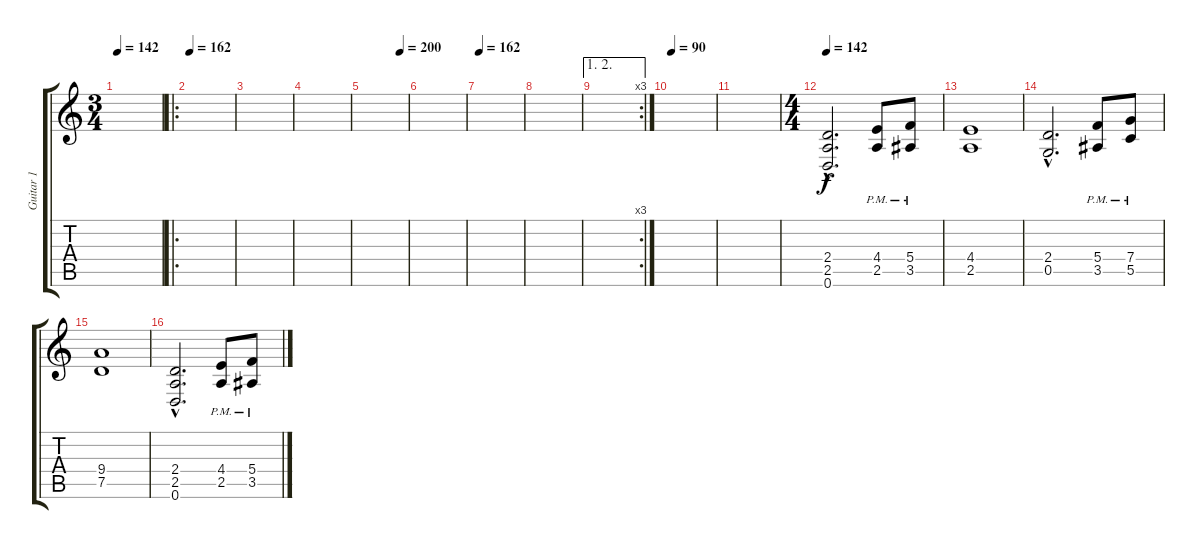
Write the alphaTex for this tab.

\track ("Guitar 1" "Guitar 1") {instrument distortionguitar}
\staff {score tabs}
\tuning (D4 A3 F3 C3 G2 D2) {hide}
\ts (3 4)
\tempo 142
\clef g2
\ks c
|
\ro
\tempo 162
|
|
|
\tempo (200 0.8333333333333334)
|
|
\tempo 162
|
|
\ae (1 2)
\rc 3
|
\tempo 90
|
|
\ts (4 4)
\tempo 142
(2.4{hac} 2.5{hac} 0.6{hac}).2{d} (4.4{pm} 2.5).8 (5.4{pm} 3.5).8 |
(4.4 2.5).1 |
(2.4{hac} 0.5{hac}).2{d} (5.4{pm} 3.5).8 (7.4{pm} 5.5).8 |
(9.4 7.5).1 |
(2.4{hac} 2.5{hac} 0.6{hac}).2{d} (4.4{pm} 2.5).8 (5.4{pm} 3.5).8
